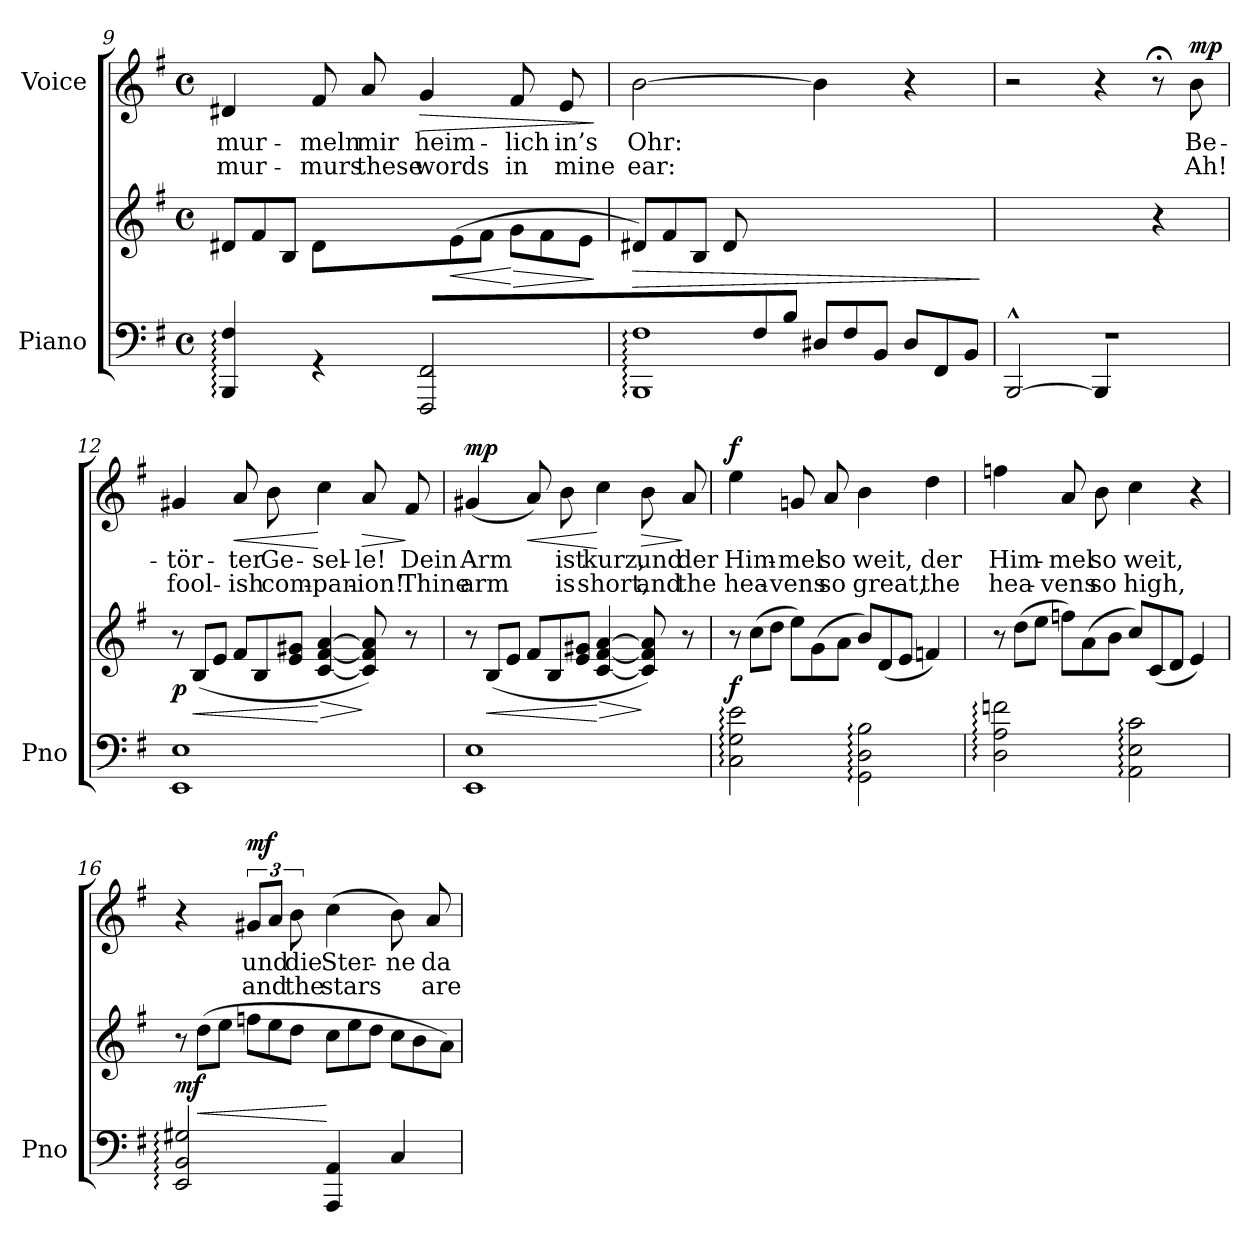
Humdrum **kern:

**kern	**kern	**dynam	**kern	**text	**text	**dynam
*part2	*part2	*part2	*part1	*part1	*part1	*part1
*staff3	*staff2	*staff2/3	*staff1	*staff1	*staff1	*staff1
*I"Piano	*	*	*I"Voice	*	*	*
*I'Pno	*	*	*	*	*	*
*clefF4	*clefG2	*	*clefG2	*	*	*
*k[f#]	*k[f#]	*	*k[f#]	*	*	*
*M4/4	*M4/4	*	*M4/4	*	*	*
*met(c)	*met(c)	*	*met(c)	*	*	*
=9	=9	=9	=9	=9	=9	=9
*^	*	*	*	*	*	*
*	*	*Xtuplet	*	*	*	*	*
!	!	!	!	!	!LO:LY:b	!LO:LY:b	!
3ryy	4BBB/: 4F#/:	12d#X/L	.	4d#X/	mur-	mur-	.
.	.	12f#/	.	.	.	.	.
.	.	12B/J	.	.	.	.	.
!	!	!	!	!	!LO:LY:b	!LO:LY:b	!
.	4r	12d#/L	.	8f#/	-meln	-murs	.
12F#/	.	4ryy	.	.	.	.	.
!	!	!	!	!	!LO:LY:b	!LO:LY:b	!
.	.	.	.	8a/	mir	these	.
12B/J	.	.	.	.	.	.	.
*Xtuplet	*	*	*	*	*	*	*
!LO:N:head=open	!	!	!	!	!LO:LY:b	!LO:LY:b	!LO:HP:b
12A#X/L	2FFF#/ 2FF#/	.	.	4g/	heim-	words	>
!	!	!	!LO:HP:b	!	!	!	!
12%5ryy	.	(>12e\	<	.	.	.	.
.	.	12f#\J	.	.	.	.	.
!	!	!	!LO:HP:n=1:b	!	!LO:LY:b	!LO:LY:b	!
.	.	12g\L	[ >	8f#/	-lich	in	.
.	.	12f#\	.	.	.	.	.
!	!	!	!	!	!LO:LY:b	!LO:LY:b	!
.	.	.	.	8e/	in’s	mine	.
.	.	12e\J	.	.	.	.	.
*v	*v	*	*	*	*	*	*
.	.	]	.	.	.	]
!!LO:PB:g=z
=10	=10	=10	=10	=10	=10	=10
*^	*	*	*	*	*	*
!	!	!	!LO:HP:b	!	!LO:LY:b	!LO:LY:b	!
3ryy	1BBB: 1F#:	(>12d#X/L)	>	[2b\	Ohr:	ear:	.
.	.	12f#/	.	.	.	.	.
.	.	12B/J	.	.	.	.	.
.	.	12d#/L	.	.	.	.	.
12F#/	.	3%2ryy	.	.	.	.	.
12B/J	.	.	.	.	.	.	.
12D#X/L	.	.	.	4b\]	.	.	.
12F#/	.	.	.	.	.	.	.
12BB/J	.	.	.	.	.	.	.
12D#/L	.	.	.	4r	.	.	.
12FF#/	.	.	.	.	.	.	.
12BB/J	.	.	.	.	.	.	.
*v	*v	*	*	*	*	*	*
.	.	]	.	.	.	.
=11	=11	=11	=11	=11	=11	=11
*^	*	*	*	*	*	*
*	*^	*	*	*	*	*	*
[2BBB^^/)	1r	2.ryy	2.ryy	.	2r	.	.	.
4BBB/]	.	.	.	.	4r	.	.	.
4ryy	.	4ryy	4r	.	8r;<	.	.	.
!	!	!	!	!	!	!LO:LY:b	!LO:LY:b	!LO:DY:a
.	.	.	.	.	8b\	Be-	Ah!	mp
*v	*v	*v	*	*	*	*	*	*
=12	=12	=12	=12	=12	=12	=12
!	!	!LO:DY:b	!	!LO:LY:b	!LO:LY:b	!
1EE 1E	12r	p	4g#X/	-tör-	fool-	.
!	!	!LO:HP:b	!	!	!	!
.	(>12B/L	<	.	.	.	.
.	12e/J	.	.	.	.	.
!	!	!	!	!LO:LY:b	!LO:LY:b	!LO:HP:b
.	12f#/L	.	8a/	-ter	-ish	<
.	12B/	.	.	.	.	.
!	!	!	!	!LO:LY:b	!LO:LY:b	!
.	.	.	8b\	Ge-	com-	.
.	12e/ 12g#X/J	.	.	.	.	.
!	!	!LO:HP:n=1:b	!	!LO:LY:b	!LO:LY:b	!
.	[4c/ [4f#/ [4a/	[ >	4cc\	-sel-	-pan-	[
!	!	!	!	!LO:LY:b	!LO:LY:b	!LO:HP:b
.	8c/] 8f#/] 8a/])	]	8a/	-le!	-ion!	>
!	!	!	!	!LO:LY:b	!LO:LY:b	!
.	8r	.	8f#/	Dein	Thine	]
=13	=13	=13	=13	=13	=13	=13
!	!	!	!	!LO:LY:b	!LO:LY:b	!LO:DY:a
1EE 1E	12r	.	(<4g#X/	Arm	arm	mp
!	!	!LO:HP:b	!	!	!	!
.	(>12B/L	<	.	.	.	.
.	12e/J	.	.	.	.	.
!	!	!	!	!	!	!LO:HP:b
.	12f#/L	.	8a/)	.	.	<
.	12B/	.	.	.	.	.
!	!	!	!	!LO:LY:b	!LO:LY:b	!
.	.	.	8b\	ist	is	.
.	12e/ 12g#X/J	.	.	.	.	.
!	!	!LO:HP:n=1:b	!	!LO:LY:b	!LO:LY:b	!
.	[4c/ [4f#/ [4a/	[ >	4cc\	kurz,	short,	[
!	!	!	!	!LO:LY:b	!LO:LY:b	!LO:HP:b
.	8c/] 8f#/] 8a/])	]	8b\	und	and	>
!	!	!	!	!LO:LY:b	!LO:LY:b	!
.	8r	.	8a/	der	the	]
!!LO:LB:g=z
=14	=14	=14	=14	=14	=14	=14
!	!	!LO:DY:b	!	!LO:LY:b	!LO:LY:b	!LO:DY:a
2C\: 2G\: 2e\:	12r	f	4ee\	Him-	hea-	f
.	(>12cc\L	.	.	.	.	.
.	12dd\J	.	.	.	.	.
!	!	!	!	!LO:LY:b	!LO:LY:b	!
.	12ee\L)	.	8gn/	-mel	-vens	.
.	(>12g\	.	.	.	.	.
!	!	!	!	!LO:LY:b	!LO:LY:b	!
.	.	.	8a/	so	so	.
.	12a\J	.	.	.	.	.
!	!	!	!	!LO:LY:b	!LO:LY:b	!
2GG\: 2D\: 2B\:	12b/L)	.	4b\	weit,	great,	.
.	(<12d/	.	.	.	.	.
.	12e/J	.	.	.	.	.
!	!	!	!	!LO:LY:b	!LO:LY:b	!
.	4fn/)	.	4dd\	der	the	.
=15	=15	=15	=15	=15	=15	=15
!	!	!	!	!LO:LY:b	!LO:LY:b	!
2D\: 2A\: 2fn\:	12r	.	4ffn\	Him-	hea-	.
.	(>12dd\L	.	.	.	.	.
.	12ee\J	.	.	.	.	.
!	!	!	!	!LO:LY:b	!LO:LY:b	!
.	12ffn\L)	.	8a/	-mel	-vens	.
.	(>12a\	.	.	.	.	.
!	!	!	!	!LO:LY:b	!LO:LY:b	!
.	.	.	8b\	so	so	.
.	12b\J	.	.	.	.	.
!	!	!	!	!LO:LY:b	!LO:LY:b	!
2AA\: 2E\: 2c\:	12cc/L)	.	4cc\	weit,	high,	.
.	(<12c/	.	.	.	.	.
.	12d/J	.	.	.	.	.
.	4e/)	.	4r	.	.	.
=16	=16	=16	=16	=16	=16	=16
!	!	!LO:DY:b	!	!	!	!
2EE/: 2BB/: 2G#X/:	12r	mf	4r	.	.	.
!	!	!LO:HP:b	!	!	!	!
.	(>12dd\L	<	.	.	.	.
.	12ee\J	.	.	.	.	.
!	!	!	!	!LO:LY:b	!LO:LY:b	!LO:DY:a
.	12ffn\L	.	12g#X/L	und	and	mf
.	12ee\	.	12a/J	.	.	.
!	!	!	!	!LO:LY:b	!LO:LY:b	!
.	12dd\J	.	12b\	die	the	.
!	!	!	!	!LO:LY:b	!LO:LY:b	!
4AAA/ 4AA/	12cc\L	[	(<4cc\	Ster-	stars	.
.	12ee\	.	.	.	.	.
.	12dd\J	.	.	.	.	.
!	!	!	!	!LO:LY:b	!	!
4C/	12cc\L	.	8b\)	-ne	.	.
.	12b\	.	.	.	.	.
!	!	!	!	!LO:LY:b	!LO:LY:b	!
.	.	.	8a/	da	are	.
.	12a\J)	.	.	.	.	.
=	=	=	=	=	=	=
*-	*-	*-	*-	*-	*-	*-
